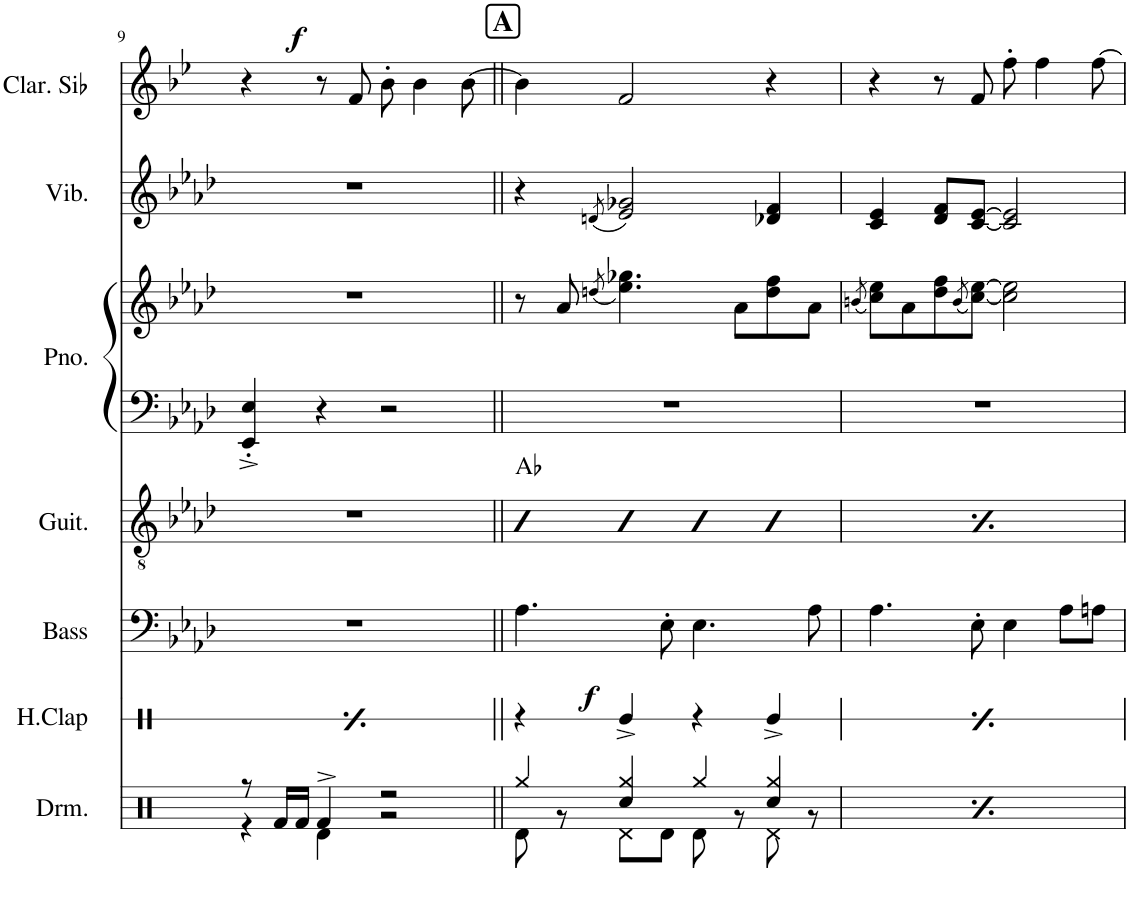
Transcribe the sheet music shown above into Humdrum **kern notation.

**kern	**kern	**harte	**kern	**kern	**kern	**kern	**dynam
*part5	*part4	*part4	*part3	*part3	*part2	*part1	*part1
*staff6	*staff5	*	*staff4	*staff3	*staff2	*staff1	*staff1
*I"Bass	*I"Accoustic Guitar	*	*I"Piano	*	*I"Vibes	*I"Clarinette en Sib	*
*I'Bass	*I'Guit.	*	*I'Pno.	*	*I'Vib.	*I'Clar. Sib	*
!!LO:PB:g=z
*clefF4	*clefGv2	*	*clefF4	*clefG2	*clefG2	*clefG2	*
*Trd7c12	*	*	*	*	*	*Trd1c2	*
*k[b-e-a-d-]	*k[b-e-a-d-]	*	*k[b-e-a-d-]	*k[b-e-a-d-]	*k[b-e-a-d-]	*k[b-e-]	*
*M4/4	*M4/4	*	*M4/4	*M4/4	*M4/4	*M4/4	*
=9	=9	=9	=9	=9	=9	=9	=9
1r	1r	.	4EE-/'^ 4E-/'^	1r	1r	4r	.
!	!	!	!	!	!	!	!LO:DY:a
.	.	.	4r	.	.	8r	f
.	.	.	.	.	.	8f/	.
.	.	.	2r	.	.	8b-'\	.
.	.	.	.	.	.	4b-\	.
.	.	.	.	.	.	[8b-\	.
!!LO:REH:place=s1:a:B:cj:fs=14:t=A
=10||	=10||	=10||	=10||	=10||	=10||	=10||	=10||
*	*^	*	*	*	*	*	*
4.A-\	8AA- 8E- 8A- 8cL	4B-	Ab:maj	1r	8r	4r	4b-\]	.
.	8AA- 8E- 8A- 8c	.	.	.	8a-/	.	.	.
.	.	.	.	.	(8qddn/	(8qdn/	.	.
.	8AA-'>^> 8E-'>^> 8A-'>^> 8c'>^>	4B-	.	.	4.ee-\ 4.gg-X\)	2e-/ 2g-X/)	2f/	.
8E-'\	8AA- 8E- 8A- 8cJ	.	.	.	.	.	.	.
4.E-\	8AA- 8E- 8A- 8cL	4B-	.	.	.	.	.	.
.	8AA- 8E- 8A- 8c	.	.	.	8a-\L	.	.	.
.	8AA-'>^> 8E-'>^> 8A-'>^> 8c'>^>	4B-	.	.	8dd\ 8ff\	4d-X/ 4f/	4r	.
8A-\	8AA- 8E- 8A- 8cJ	.	.	.	8a-\J	.	.	.
=11	=11	=11	=11	=11	=11	=11	=11	=11
.	.	.	.	.	(8qbn/	.	.	.
4.A-\	8AA- 8E- 8A- 8cL	4B-	Ab:maj	1r	8cc\ 8ee-\L)	4c/ 4e-/	4r	.
.	8AA- 8E- 8A- 8c	.	.	.	8a-\	.	.	.
.	8AA-'>^> 8E-'>^> 8A-'>^> 8c'>^>	4B-	.	.	8dd-\ 8ff\	8d-/ 8f/L	8r	.
.	.	.	.	.	(8qb/	.	.	.
8E-'\	8AA- 8E- 8A- 8cJ	.	.	.	[8cc\ [8ee-\J)	[8c/ [8e-/J	8f/	.
4E-\	8AA- 8E- 8A- 8cL	4B-	.	.	2cc\] 2ee-\]	2c/] 2e-/]	8ff'\	.
.	8AA- 8E- 8A- 8c	.	.	.	.	.	4ff\	.
8A-\L	8AA-'>^> 8E-'>^> 8A-'>^> 8c'>^>	4B-	.	.	.	.	.	.
8An\J	8AA- 8E- 8A- 8cJ	.	.	.	.	.	[8ff\	.
*	*v	*v	*	*	*	*	*	*
=	=	=	=	=	=	=	=
*-	*-	*-	*-	*-	*-	*-	*-
